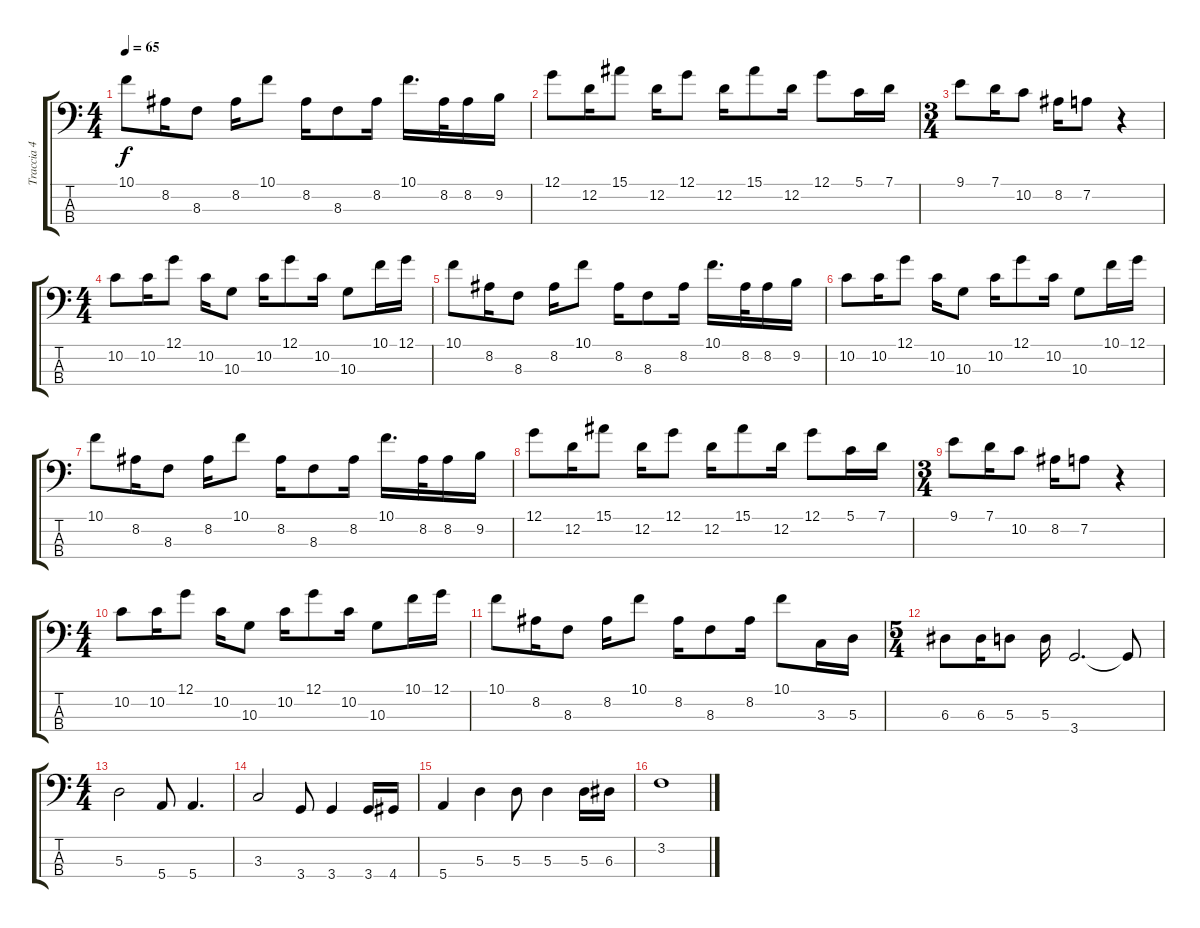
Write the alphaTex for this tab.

\track ("Traccia 4" "Traccia 4") {instrument electricbassfinger}
\staff {score tabs}
\tuning (G2 D2 A1 E1) {hide}
\ts (4 4)
\tempo 65
\clef f4
\ks c
10.1.8{dy f} 8.2.16 8.3.8 8.2.16 10.1.8 8.2.16 8.3.8 8.2.16 10.1.16{d} 8.2.32 8.2.16 9.2.16 |
12.1.8 12.2.16 15.1.8 12.2.16 12.1.8 12.2.16 15.1.8 12.2.16 12.1.8 5.1.16 7.1.16 |
\ts (3 4)
9.1.8 7.1.16 10.2.8 8.2.16 7.2.8 r.4 |
\ts (4 4)
10.2.8 10.2.16 12.1.8 10.2.16 10.3.8 10.2.16 12.1.8 10.2.16 10.3.8 10.1.16 12.1.16 |
10.1.8 8.2.16 8.3.8 8.2.16 10.1.8 8.2.16 8.3.8 8.2.16 10.1.16{d} 8.2.32 8.2.16 9.2.16 |
10.2.8 10.2.16 12.1.8 10.2.16 10.3.8 10.2.16 12.1.8 10.2.16 10.3.8 10.1.16 12.1.16 |
10.1.8 8.2.16 8.3.8 8.2.16 10.1.8 8.2.16 8.3.8 8.2.16 10.1.16{d} 8.2.32 8.2.16 9.2.16 |
12.1.8 12.2.16 15.1.8 12.2.16 12.1.8 12.2.16 15.1.8 12.2.16 12.1.8 5.1.16 7.1.16 |
\ts (3 4)
9.1.8 7.1.16 10.2.8 8.2.16 7.2.8 r.4 |
\ts (4 4)
10.2.8 10.2.16 12.1.8 10.2.16 10.3.8 10.2.16 12.1.8 10.2.16 10.3.8 10.1.16 12.1.16 |
10.1.8 8.2.16 8.3.8 8.2.16 10.1.8 8.2.16 8.3.8 8.2.16 10.1.8 3.3.16 5.3.16 |
\ts (5 4)
6.3.8 6.3.16 5.3.8 5.3.16 3.4.2{d} 3.4{t}.8 |
\ts (4 4)
5.3.2 5.4.8 5.4.4{d} |
3.3.2 3.4.8 3.4.4 3.4.16 4.4.16 |
5.4.4 5.3.4 5.3.8 5.3.4 5.3.16 6.3.16 |
3.2.1
